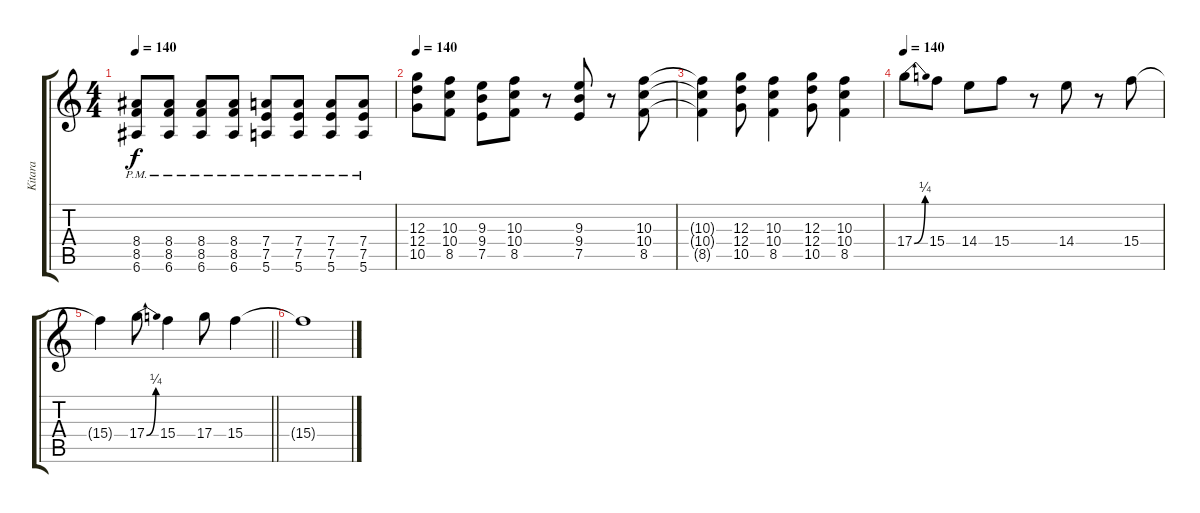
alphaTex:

\track ("Kitara" "Kitara") {instrument distortionguitar}
\staff {score tabs}
\tuning (E4 B3 G3 D3 A2 E2) {hide}
\ts (4 4)
\tempo 140
\clef g2
\ks c
(8.4{pm} 8.5{pm} 6.6{pm}).8{dy f} (8.4{pm} 8.5{pm} 6.6{pm}).8 (8.4{pm} 8.5{pm} 6.6{pm}).8 (8.4{pm} 8.5{pm} 6.6{pm}).8 (7.4{pm} 7.5{pm} 5.6{pm}).8 (7.4{pm} 7.5{pm} 5.6{pm}).8 (7.4{pm} 7.5{pm} 5.6{pm}).8 (7.4{pm} 7.5{pm} 5.6{pm}).8 |
\tempo 140
(12.3 12.4 10.5).8 (10.3 10.4 8.5).8 (9.3 9.4 7.5).8 (10.3 10.4 8.5).8 r.8 (9.3 9.4 7.5).8 r.8 (10.3 10.4 8.5).8 |
(10.3{t} 10.4{t} 8.5{t}).4 (12.3 12.4 10.5).8 (10.3 10.4 8.5).4 (12.3 12.4 10.5).8 (10.3 10.4 8.5).4 |
\tempo 140
17.4{be (bend 0 0 60 1)}.8 15.4.8 14.4.8 15.4.8 r.8 14.4.8 r.8 15.4.8 |
\barLineRight lightlight
15.4{t}.4 17.4{be (bend 0 0 60 1)}.8 15.4.4 17.4.8 15.4.4 |
15.4{t}.1
